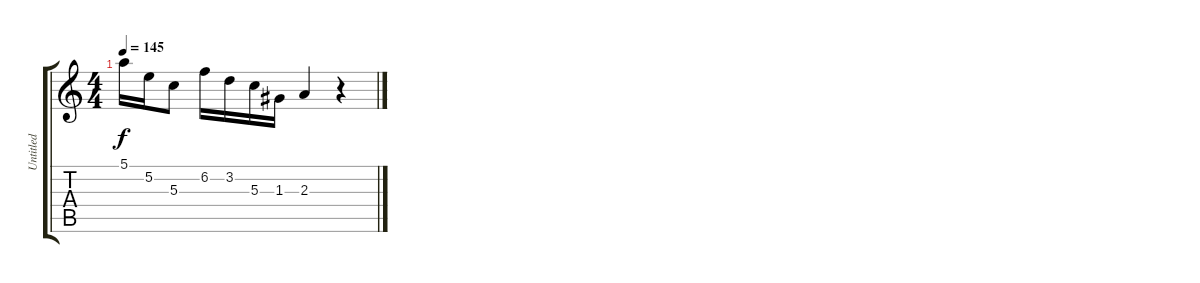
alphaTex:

\track ("Untitled" "Untitled") {instrument acousticguitarsteel}
\staff {score tabs}
\tuning (E4 B3 G3 D3 A2 E2) {hide}
\ts (4 4)
\tempo 145
\clef g2
\ks c
5.1.16{dy f} 5.2.16 5.3.8 6.2.16 3.2.16 5.3.16 1.3.16 2.3.4 r.4
